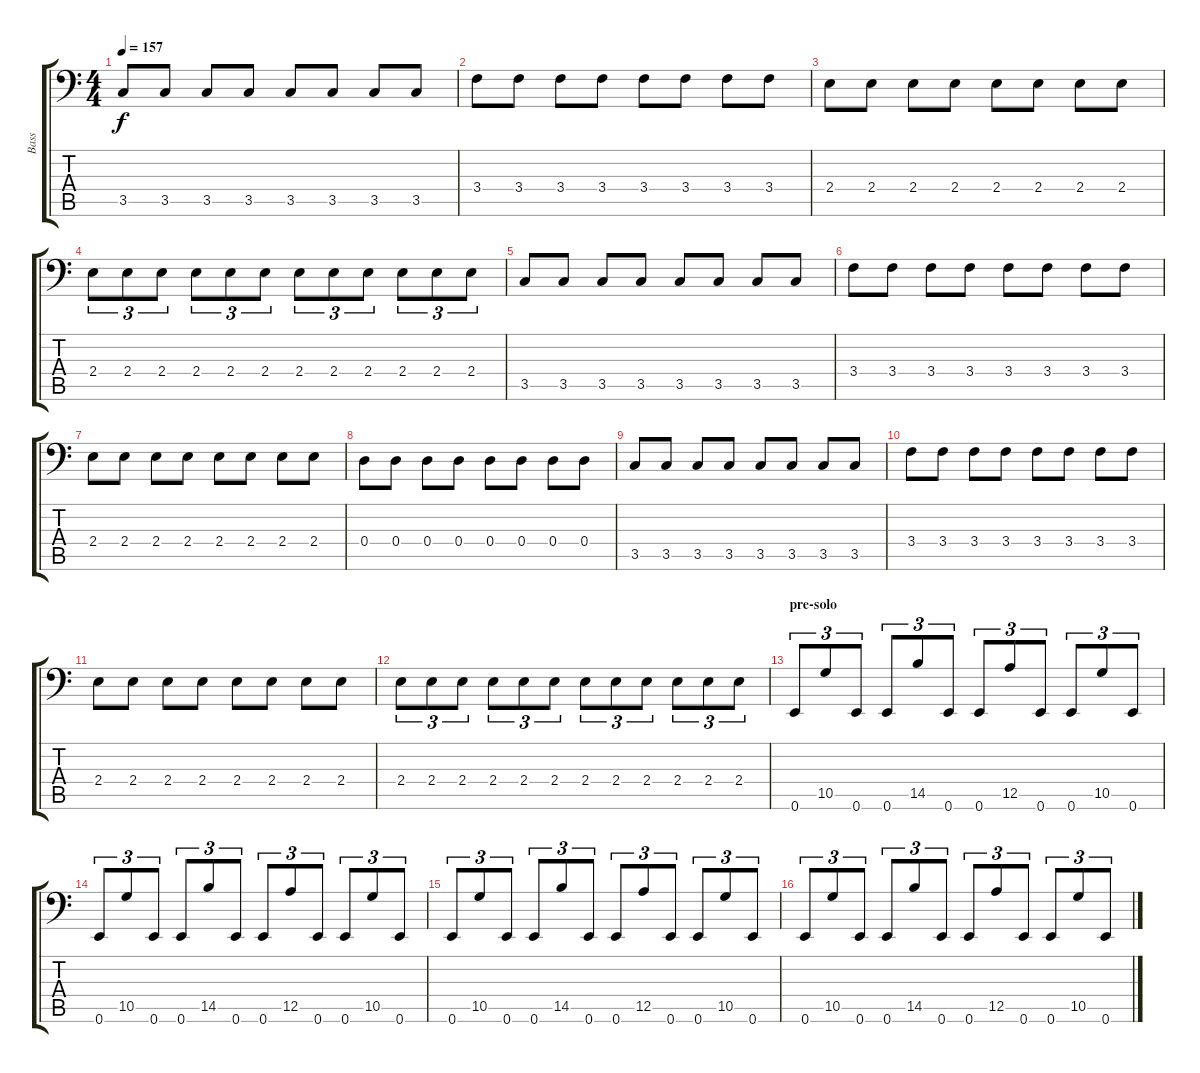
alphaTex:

\track ("Bass" "Bass") {instrument electricbassfinger}
\staff {score tabs}
\tuning (E3 B2 G2 D2 A1 E1) {hide}
\ts (4 4)
\tempo 157
\clef f4
\ks c
3.5.8{dy f} 3.5.8 3.5.8 3.5.8 3.5.8 3.5.8 3.5.8 3.5.8 |
3.4.8 3.4.8 3.4.8 3.4.8 3.4.8 3.4.8 3.4.8 3.4.8 |
2.4.8 2.4.8 2.4.8 2.4.8 2.4.8 2.4.8 2.4.8 2.4.8 |
2.4.8{tu (3 2)} 2.4.8{tu (3 2)} 2.4.8{tu (3 2)} 2.4.8{tu (3 2)} 2.4.8{tu (3 2)} 2.4.8{tu (3 2)} 2.4.8{tu (3 2)} 2.4.8{tu (3 2)} 2.4.8{tu (3 2)} 2.4.8{tu (3 2)} 2.4.8{tu (3 2)} 2.4.8{tu (3 2)} |
3.5.8 3.5.8 3.5.8 3.5.8 3.5.8 3.5.8 3.5.8 3.5.8 |
3.4.8 3.4.8 3.4.8 3.4.8 3.4.8 3.4.8 3.4.8 3.4.8 |
2.4.8 2.4.8 2.4.8 2.4.8 2.4.8 2.4.8 2.4.8 2.4.8 |
0.4.8 0.4.8 0.4.8 0.4.8 0.4.8 0.4.8 0.4.8 0.4.8 |
3.5.8 3.5.8 3.5.8 3.5.8 3.5.8 3.5.8 3.5.8 3.5.8 |
3.4.8 3.4.8 3.4.8 3.4.8 3.4.8 3.4.8 3.4.8 3.4.8 |
2.4.8 2.4.8 2.4.8 2.4.8 2.4.8 2.4.8 2.4.8 2.4.8 |
2.4.8{tu (3 2)} 2.4.8{tu (3 2)} 2.4.8{tu (3 2)} 2.4.8{tu (3 2)} 2.4.8{tu (3 2)} 2.4.8{tu (3 2)} 2.4.8{tu (3 2)} 2.4.8{tu (3 2)} 2.4.8{tu (3 2)} 2.4.8{tu (3 2)} 2.4.8{tu (3 2)} 2.4.8{tu (3 2)} |
\section ("" "pre-solo")
0.6.8{tu (3 2)} 10.5.8{tu (3 2)} 0.6.8{tu (3 2)} 0.6.8{tu (3 2)} 14.5.8{tu (3 2)} 0.6.8{tu (3 2)} 0.6.8{tu (3 2)} 12.5.8{tu (3 2)} 0.6.8{tu (3 2)} 0.6.8{tu (3 2)} 10.5.8{tu (3 2)} 0.6.8{tu (3 2)} |
0.6.8{tu (3 2)} 10.5.8{tu (3 2)} 0.6.8{tu (3 2)} 0.6.8{tu (3 2)} 14.5.8{tu (3 2)} 0.6.8{tu (3 2)} 0.6.8{tu (3 2)} 12.5.8{tu (3 2)} 0.6.8{tu (3 2)} 0.6.8{tu (3 2)} 10.5.8{tu (3 2)} 0.6.8{tu (3 2)} |
0.6.8{tu (3 2)} 10.5.8{tu (3 2)} 0.6.8{tu (3 2)} 0.6.8{tu (3 2)} 14.5.8{tu (3 2)} 0.6.8{tu (3 2)} 0.6.8{tu (3 2)} 12.5.8{tu (3 2)} 0.6.8{tu (3 2)} 0.6.8{tu (3 2)} 10.5.8{tu (3 2)} 0.6.8{tu (3 2)} |
0.6.8{tu (3 2)} 10.5.8{tu (3 2)} 0.6.8{tu (3 2)} 0.6.8{tu (3 2)} 14.5.8{tu (3 2)} 0.6.8{tu (3 2)} 0.6.8{tu (3 2)} 12.5.8{tu (3 2)} 0.6.8{tu (3 2)} 0.6.8{tu (3 2)} 10.5.8{tu (3 2)} 0.6.8{tu (3 2)}
